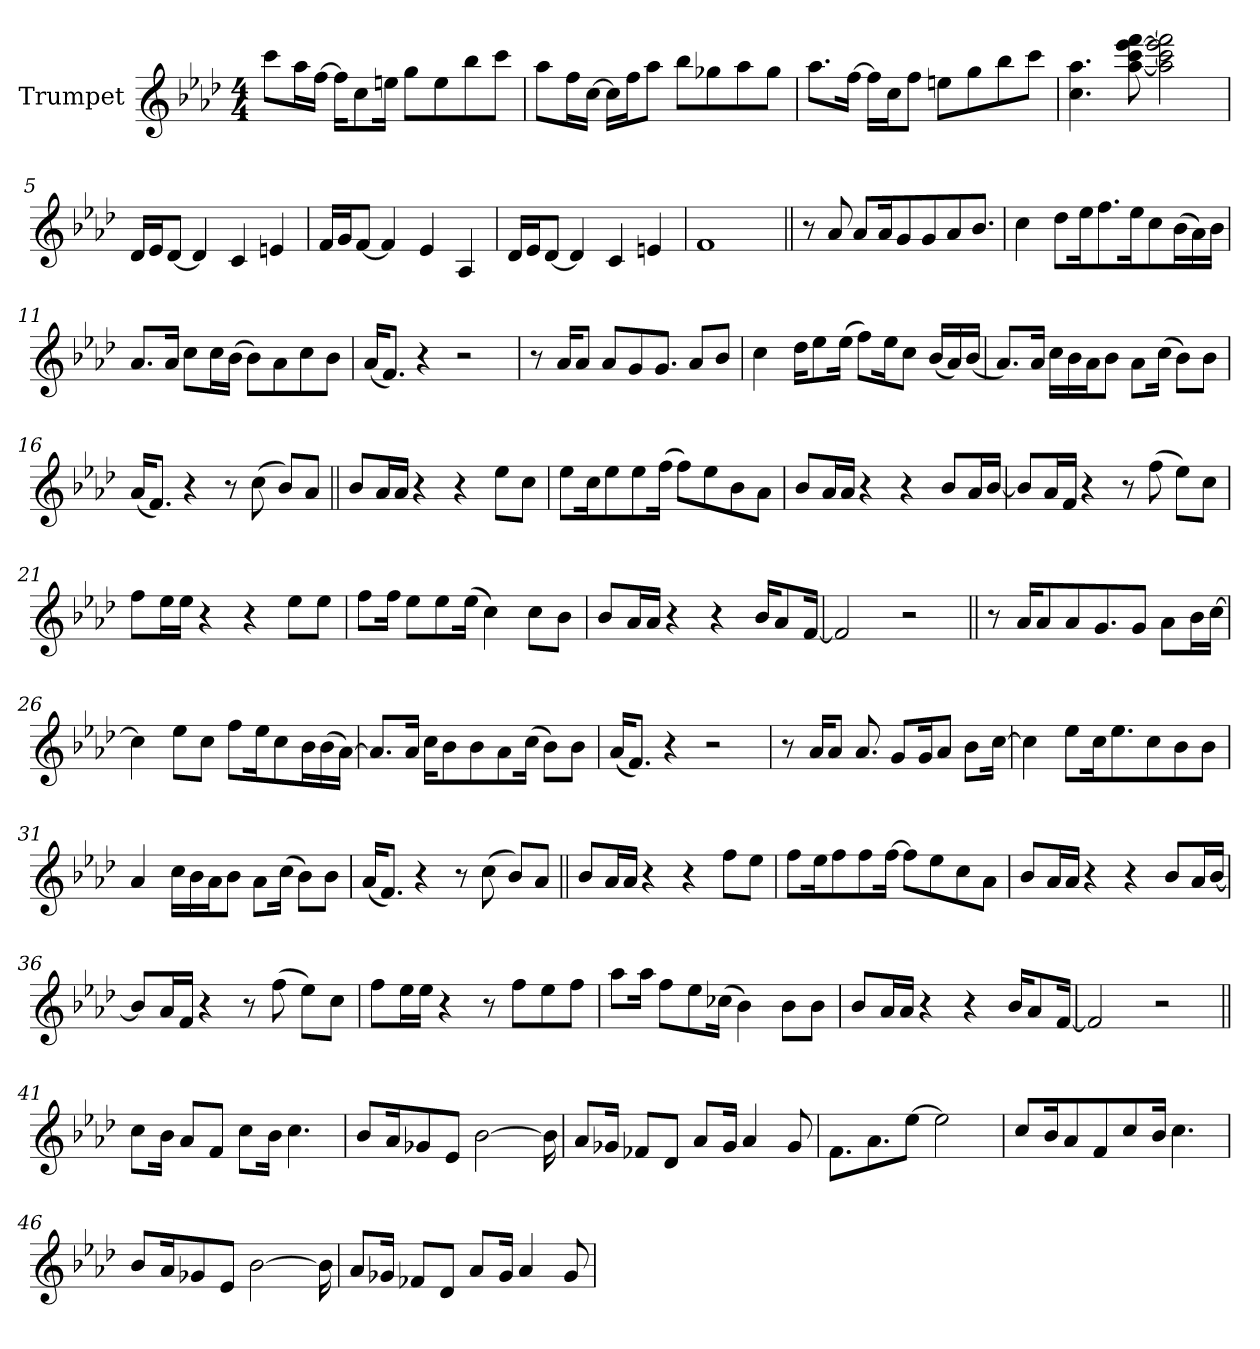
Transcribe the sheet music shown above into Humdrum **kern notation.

**kern
*part1
*staff1
*I"Trumpet
*I'Tp.
*clefG2
*k[b-e-a-d-]
*M4/4
*MM96
=1
8ccc!L
16aa-!L
[16ff!JJ
16ff!KL]
8cc!
16een!Jk
8gg!L
8ee!
8bb-!
8ccc!J
=2
8aa-!L
16ff!L
[16cc!JJ
16cc!LL]
16ff!J
8aa-!J
8bb-!L
8gg-X!
8aa-!
8gg-!J
=3
8.aa-!L
[16ff!Jk
16ff!LL]
16cc!J
8ff!J
8een!L
8gg!
8bb-!
8ccc!J
=4
4.cc! 4.aa-!
[8aa-! [8ccc! [8eee-! [8fff!
2aa-!] 2ccc!] 2eee-!] 2fff!]
=5
16d-!LL
16e-!J
[8d-!J
4d-!]
4c!
4en!
=6
16f!LL
16g!J
[8f!J
4f!]
4e-!
4A-!
=7
16d-!LL
16e-!J
[8d-!J
4d-!]
4c!
4en!
=8
1f!
=9||
8r
8a-
8a-L
16a-K
8g
8g
8a-
8.b-J
=10
4cc
8dd-L
16ee-K
8.ff
16ee-K
8cc
(>16b-L
16a-)
16b-JJ
=11
8.a-L
16a-Jk
8ccL
16ccL
(>16b-JJ
8b-L)
8a-
8cc
8b-J
=12
(<16a-KL
8.fJ)
4r
2r
=13
8r
16a-KL
8a-J
8a-L
8g
8.gJ
8a-L
8b-J
=14
4cc
16dd-KL
8ee-
(>16ee-Jk
8ffL)
16ee-K
8ccJ
(<16b-LL
16a-)
(<16b-JJ
=15
8.a-L)
16a-Jk
16ccLL
16b-
16a-J
8b-J
8a-L
(>16ccJk
8b-L)
8b-J
=16
(<16a-KL
8.fJ)
4r
8r
(>8cc
8b-L)
8a-J
=17||
8b-L
16a-L
16a-JJ
4r
4r
8ee-L
8ccJ
=18
8ee-L
16ccK
8ee-
8ee-
(>16ffJk
8ffL)
8ee-
8b-
8a-J
=19
8b-L
16a-L
16a-JJ
4r
4r
8b-!L
16a-!L
[16b-!JJ
=20
8b-!L]
16a-!L
16f!JJ
4r
8r
(>8ff
8ee-L)
8ccJ
=21
8ffL
16ee-L
16ee-JJ
4r
4r
8ee-L
8ee-J
=22
8ffL
16ffJk
8ee-L
8ee-
(>16ee-Jk
4cc)
8ccL
8b-J
=23
8b-L
16a-L
16a-JJ
4r
4r
16b-KL
8a-
[16fJk
=24
2f]
2r
=25||
8r
16a-KL
8a-
8a-
8.g
8gJ
8a-L
16b-L
[16ccJJ
=26
4cc]
8ee-L
8ccJ
8ffL
16ee-K
8cc
16b-L
(>16b-
[16a-JJ)
=27
8.a-L]
16a-Jk
16ccKL
8b-
8b-
8a-
(>16ccJk
8b-L)
8b-J
=28
(<16a-KL
8.fJ)
4r
2r
=29
8r
16a-KL
8a-J
8.a-
8gL
16gK
8a-J
8b-L
[16ccJk
=30
4cc]
8ee-L
16ccK
8.ee-
8cc
8b-
8b-J
=31
4a-
16ccLL
16b-
16a-J
8b-J
8a-L
(>16ccJk
8b-L)
8b-J
=32
(<16a-KL
8.fJ)
4r
8r
(>8cc
8b-L)
8a-J
=33||
8b-L
16a-L
16a-JJ
4r
4r
8ffL
8ee-J
=34
8ffL
16ee-K
8ff
8ff
[16ffJk
8ffL]
8ee-
8cc
8a-J
=35
8b-L
16a-L
16a-JJ
4r
4r
8b-!L
16a-!L
[16b-!JJ
=36
8b-!L]
16a-!L
16f!JJ
4r
8r
(>8ff
8ee-L)
8ccJ
=37
8ffL
16ee-L
16ee-JJ
4r
8r
8ffL
8ee-
8ffJ
=38
8aa-L
16aa-Jk
8ffL
8ee-
(>16cc-XJk
4b-)
8b-L
8b-J
=39
8b-L
16a-L
16a-JJ
4r
4r
16b-KL
8a-
[16fJk
=40
2f]
2r
=41||
8cc!L
16b-!Jk
8a-!L
8f!J
8cc!L
16b-!Jk
4.cc!
=42
8b-!L
16a-!K
8g-X!
8e-!J
[2b-!
16b-!]
=43
8a-!L
16g-X!Jk
8f-X!L
8d-!J
8a-!L
16g-!Jk
4a-!
8g-!
=44
8.f!L
8.a-!
[8ee-!J
2ee-!]
=45
8cc!L
16b-!K
8a-!
8f!
8cc!
16b-!Jk
4.cc!
=46
8b-!L
16a-!K
8g-X!
8e-!J
[2b-!
16b-!]
=47
8a-!L
16g-X!Jk
8f-X!L
8d-!J
8a-!L
16g-!Jk
4a-!
8g-!
=
*-
